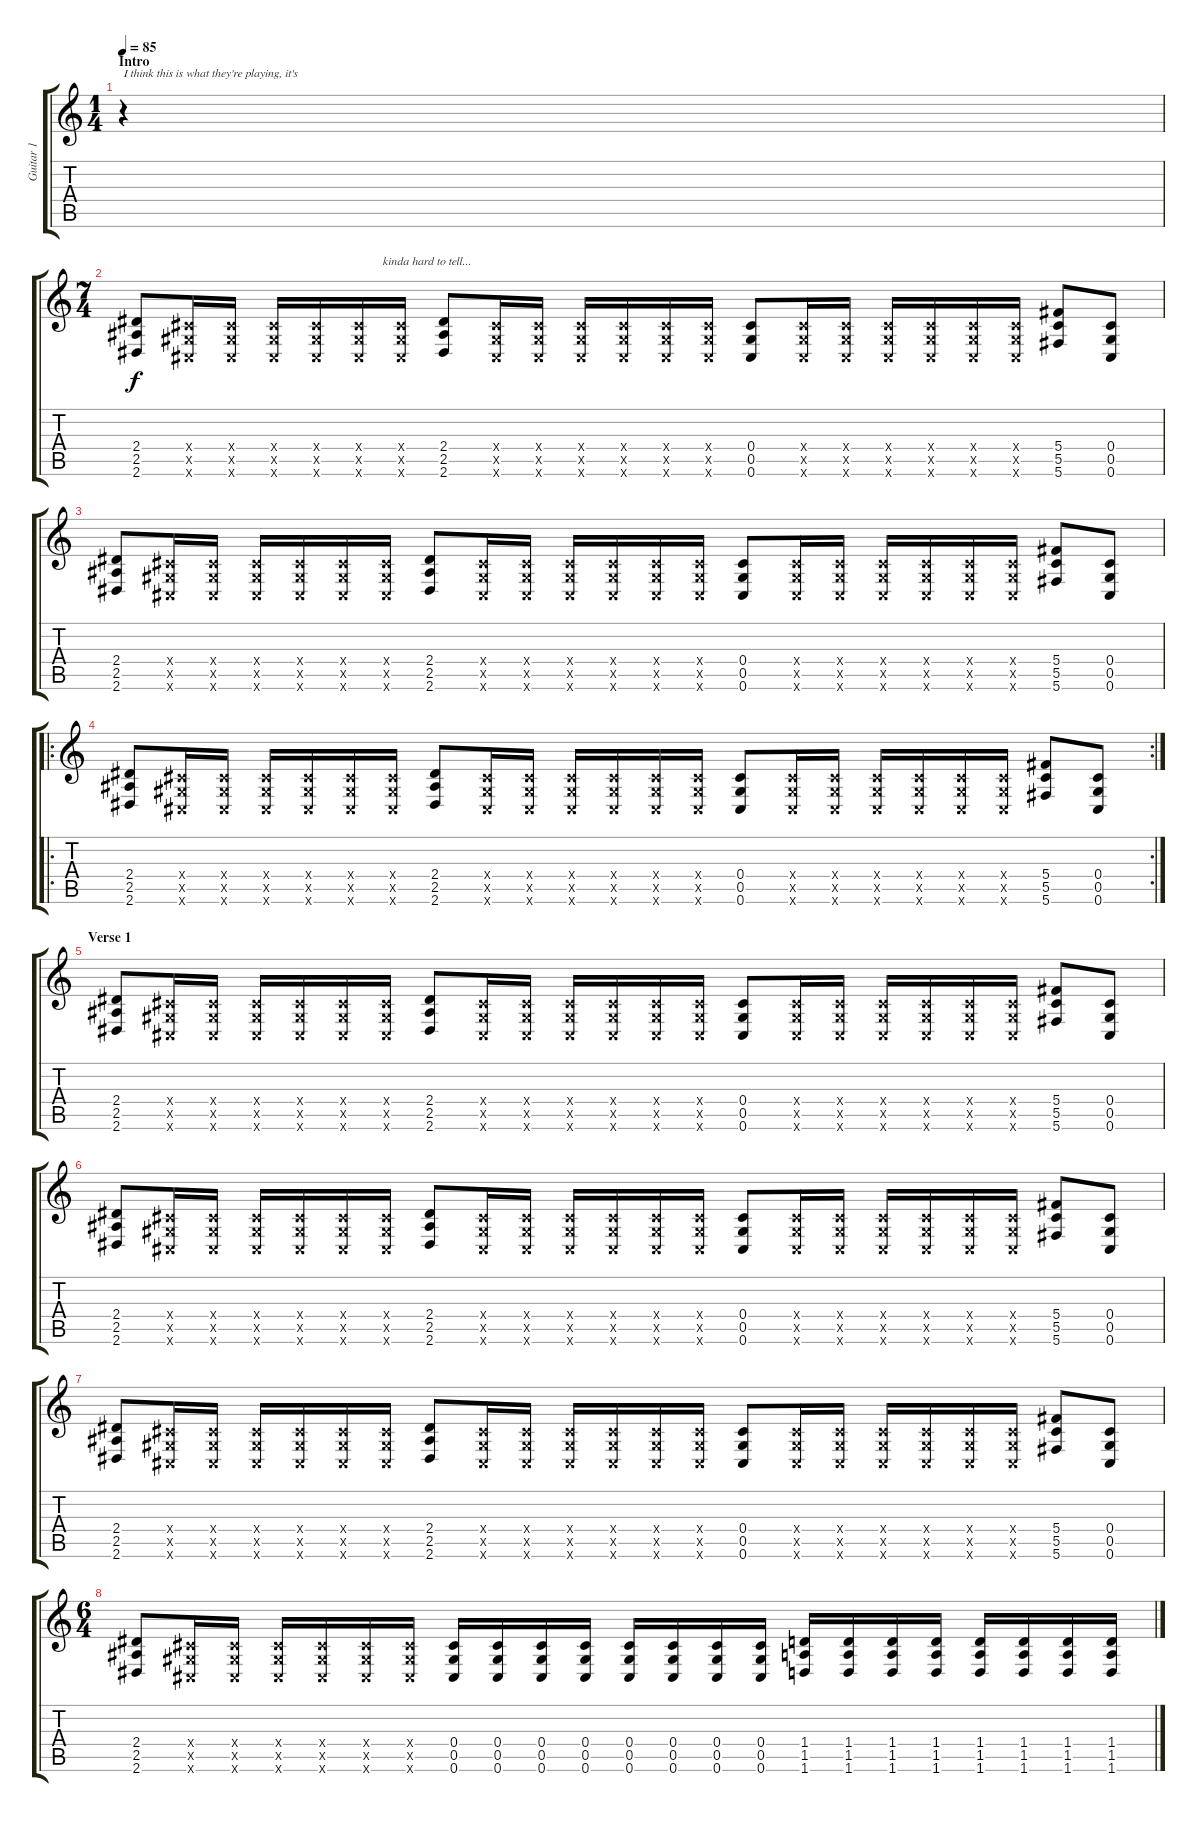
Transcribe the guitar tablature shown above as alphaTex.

\track ("Guitar 1" "Guitar 1") {instrument overdrivenguitar}
\staff {score tabs}
\tuning (Db4 Bb3 Gb3 Db3 Ab2 Db2) {hide}
\ts (1 4)
\section ("" "Intro")
\tempo 85
\clef g2
\ks c
r.4{txt "I think this is what they're playing, it's " dy f instrument overdrivenguitar} |
\ts (7 4)
(2.4 2.5 2.6).8 (0.4{x} 0.5{x} 0.6{x}).16 (0.4{x} 0.5{x} 0.6{x}).16 (0.4{x} 0.5{x} 0.6{x}).16 (0.4{x} 0.5{x} 0.6{x}).16 (0.4{x} 0.5{x} 0.6{x}).16{txt "        kinda hard to tell..."} (0.4{x} 0.5{x} 0.6{x}).16 (2.4 2.5 2.6).8 (0.4{x} 0.5{x} 0.6{x}).16 (0.4{x} 0.5{x} 0.6{x}).16 (0.4{x} 0.5{x} 0.6{x}).16 (0.4{x} 0.5{x} 0.6{x}).16 (0.4{x} 0.5{x} 0.6{x}).16 (0.4{x} 0.5{x} 0.6{x}).16 (0.4 0.5 0.6).8 (0.4{x} 0.5{x} 0.6{x}).16 (0.4{x} 0.5{x} 0.6{x}).16 (0.4{x} 0.5{x} 0.6{x}).16 (0.4{x} 0.5{x} 0.6{x}).16 (0.4{x} 0.5{x} 0.6{x}).16 (0.4{x} 0.5{x} 0.6{x}).16 (5.4 5.5 5.6).8 (0.4 0.5 0.6).8 |
(2.4 2.5 2.6).8 (0.4{x} 0.5{x} 0.6{x}).16 (0.4{x} 0.5{x} 0.6{x}).16 (0.4{x} 0.5{x} 0.6{x}).16 (0.4{x} 0.5{x} 0.6{x}).16 (0.4{x} 0.5{x} 0.6{x}).16 (0.4{x} 0.5{x} 0.6{x}).16 (2.4 2.5 2.6).8 (0.4{x} 0.5{x} 0.6{x}).16 (0.4{x} 0.5{x} 0.6{x}).16 (0.4{x} 0.5{x} 0.6{x}).16 (0.4{x} 0.5{x} 0.6{x}).16 (0.4{x} 0.5{x} 0.6{x}).16 (0.4{x} 0.5{x} 0.6{x}).16 (0.4 0.5 0.6).8 (0.4{x} 0.5{x} 0.6{x}).16 (0.4{x} 0.5{x} 0.6{x}).16 (0.4{x} 0.5{x} 0.6{x}).16 (0.4{x} 0.5{x} 0.6{x}).16 (0.4{x} 0.5{x} 0.6{x}).16 (0.4{x} 0.5{x} 0.6{x}).16 (5.4 5.5 5.6).8 (0.4 0.5 0.6).8 |
\ro
\rc 2
(2.4 2.5 2.6).8 (0.4{x} 0.5{x} 0.6{x}).16 (0.4{x} 0.5{x} 0.6{x}).16 (0.4{x} 0.5{x} 0.6{x}).16 (0.4{x} 0.5{x} 0.6{x}).16 (0.4{x} 0.5{x} 0.6{x}).16 (0.4{x} 0.5{x} 0.6{x}).16 (2.4 2.5 2.6).8 (0.4{x} 0.5{x} 0.6{x}).16 (0.4{x} 0.5{x} 0.6{x}).16 (0.4{x} 0.5{x} 0.6{x}).16 (0.4{x} 0.5{x} 0.6{x}).16 (0.4{x} 0.5{x} 0.6{x}).16 (0.4{x} 0.5{x} 0.6{x}).16 (0.4 0.5 0.6).8 (0.4{x} 0.5{x} 0.6{x}).16 (0.4{x} 0.5{x} 0.6{x}).16 (0.4{x} 0.5{x} 0.6{x}).16 (0.4{x} 0.5{x} 0.6{x}).16 (0.4{x} 0.5{x} 0.6{x}).16 (0.4{x} 0.5{x} 0.6{x}).16 (5.4 5.5 5.6).8 (0.4 0.5 0.6).8 |
\section ("" "Verse 1")
(2.4 2.5 2.6).8 (0.4{x} 0.5{x} 0.6{x}).16 (0.4{x} 0.5{x} 0.6{x}).16 (0.4{x} 0.5{x} 0.6{x}).16 (0.4{x} 0.5{x} 0.6{x}).16 (0.4{x} 0.5{x} 0.6{x}).16 (0.4{x} 0.5{x} 0.6{x}).16 (2.4 2.5 2.6).8 (0.4{x} 0.5{x} 0.6{x}).16 (0.4{x} 0.5{x} 0.6{x}).16 (0.4{x} 0.5{x} 0.6{x}).16 (0.4{x} 0.5{x} 0.6{x}).16 (0.4{x} 0.5{x} 0.6{x}).16 (0.4{x} 0.5{x} 0.6{x}).16 (0.4 0.5 0.6).8 (0.4{x} 0.5{x} 0.6{x}).16 (0.4{x} 0.5{x} 0.6{x}).16 (0.4{x} 0.5{x} 0.6{x}).16 (0.4{x} 0.5{x} 0.6{x}).16 (0.4{x} 0.5{x} 0.6{x}).16 (0.4{x} 0.5{x} 0.6{x}).16 (5.4 5.5 5.6).8 (0.4 0.5 0.6).8 |
(2.4 2.5 2.6).8 (0.4{x} 0.5{x} 0.6{x}).16 (0.4{x} 0.5{x} 0.6{x}).16 (0.4{x} 0.5{x} 0.6{x}).16 (0.4{x} 0.5{x} 0.6{x}).16 (0.4{x} 0.5{x} 0.6{x}).16 (0.4{x} 0.5{x} 0.6{x}).16 (2.4 2.5 2.6).8 (0.4{x} 0.5{x} 0.6{x}).16 (0.4{x} 0.5{x} 0.6{x}).16 (0.4{x} 0.5{x} 0.6{x}).16 (0.4{x} 0.5{x} 0.6{x}).16 (0.4{x} 0.5{x} 0.6{x}).16 (0.4{x} 0.5{x} 0.6{x}).16 (0.4 0.5 0.6).8 (0.4{x} 0.5{x} 0.6{x}).16 (0.4{x} 0.5{x} 0.6{x}).16 (0.4{x} 0.5{x} 0.6{x}).16 (0.4{x} 0.5{x} 0.6{x}).16 (0.4{x} 0.5{x} 0.6{x}).16 (0.4{x} 0.5{x} 0.6{x}).16 (5.4 5.5 5.6).8 (0.4 0.5 0.6).8 |
(2.4 2.5 2.6).8 (0.4{x} 0.5{x} 0.6{x}).16 (0.4{x} 0.5{x} 0.6{x}).16 (0.4{x} 0.5{x} 0.6{x}).16 (0.4{x} 0.5{x} 0.6{x}).16 (0.4{x} 0.5{x} 0.6{x}).16 (0.4{x} 0.5{x} 0.6{x}).16 (2.4 2.5 2.6).8 (0.4{x} 0.5{x} 0.6{x}).16 (0.4{x} 0.5{x} 0.6{x}).16 (0.4{x} 0.5{x} 0.6{x}).16 (0.4{x} 0.5{x} 0.6{x}).16 (0.4{x} 0.5{x} 0.6{x}).16 (0.4{x} 0.5{x} 0.6{x}).16 (0.4 0.5 0.6).8 (0.4{x} 0.5{x} 0.6{x}).16 (0.4{x} 0.5{x} 0.6{x}).16 (0.4{x} 0.5{x} 0.6{x}).16 (0.4{x} 0.5{x} 0.6{x}).16 (0.4{x} 0.5{x} 0.6{x}).16 (0.4{x} 0.5{x} 0.6{x}).16 (5.4 5.5 5.6).8 (0.4 0.5 0.6).8 |
\ts (6 4)
(2.4 2.5 2.6).8 (0.4{x} 0.5{x} 0.6{x}).16 (0.4{x} 0.5{x} 0.6{x}).16 (0.4{x} 0.5{x} 0.6{x}).16 (0.4{x} 0.5{x} 0.6{x}).16 (0.4{x} 0.5{x} 0.6{x}).16 (0.4{x} 0.5{x} 0.6{x}).16 (0.4 0.5 0.6).16 (0.4 0.5 0.6).16 (0.4 0.5 0.6).16 (0.4 0.5 0.6).16 (0.4 0.5 0.6).16 (0.4 0.5 0.6).16 (0.4 0.5 0.6).16 (0.4 0.5 0.6).16 (1.4 1.5 1.6).16 (1.4 1.5 1.6).16 (1.4 1.5 1.6).16 (1.4 1.5 1.6).16 (1.4 1.5 1.6).16 (1.4 1.5 1.6).16 (1.4 1.5 1.6).16 (1.4 1.5 1.6).16
